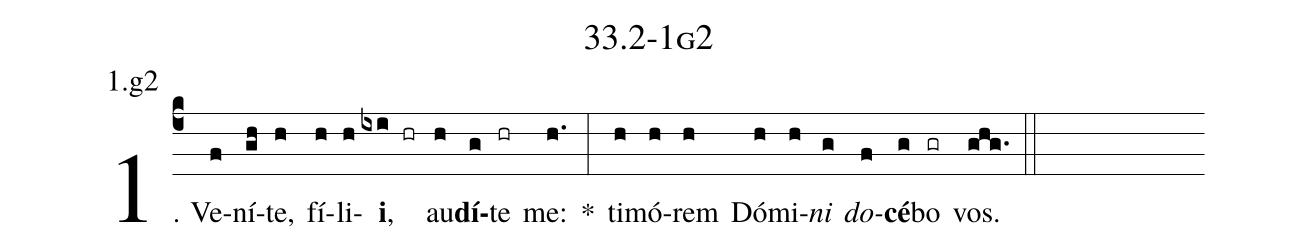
name: 33.2-1g2;
annotation: 1.g2;
%%
(c4)1. Ve(f)ní(gh)te,(h) fí(h)li(h)<b>i</b>,(ixi hr) au(h)<b>dí</b>(g)te(hr) me:(h.) *(:) ti(h)mó(h)rem(h) Dó(h)mi(h)<i>ni</i>(g) <i>do</i>(f)<b>cé</b>(g)bo(gr) vos.(ghg.) (::)
